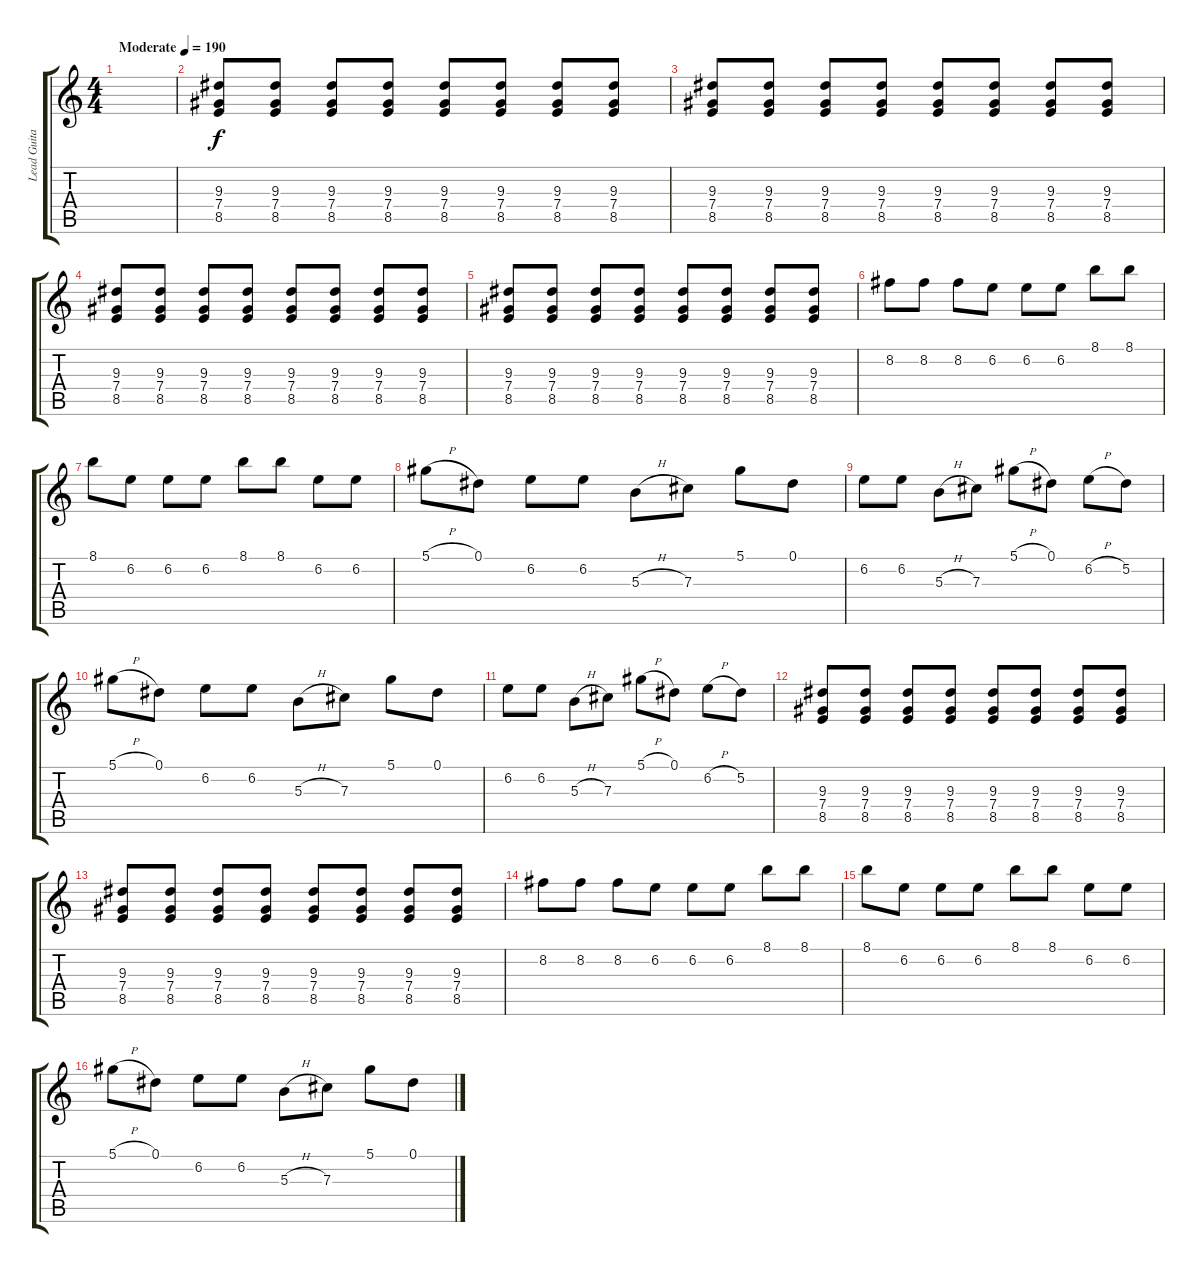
\track ("Lead Guitar" "Lead Guita") {instrument distortionguitar}
\staff {score tabs}
\tuning (Eb4 Bb3 Gb3 Db3 Ab2 Db2) {hide}
\ts (4 4)
\tempo (190 "Moderate")
\clef g2
\ks c
|
(9.3 7.4 8.5).8 (9.3 7.4 8.5).8 (9.3 7.4 8.5).8 (9.3 7.4 8.5).8 (9.3 7.4 8.5).8 (9.3 7.4 8.5).8 (9.3 7.4 8.5).8 (9.3 7.4 8.5).8 |
(9.3 7.4 8.5).8 (9.3 7.4 8.5).8 (9.3 7.4 8.5).8 (9.3 7.4 8.5).8 (9.3 7.4 8.5).8 (9.3 7.4 8.5).8 (9.3 7.4 8.5).8 (9.3 7.4 8.5).8 |
(9.3 7.4 8.5).8 (9.3 7.4 8.5).8 (9.3 7.4 8.5).8 (9.3 7.4 8.5).8 (9.3 7.4 8.5).8 (9.3 7.4 8.5).8 (9.3 7.4 8.5).8 (9.3 7.4 8.5).8 |
(9.3 7.4 8.5).8 (9.3 7.4 8.5).8 (9.3 7.4 8.5).8 (9.3 7.4 8.5).8 (9.3 7.4 8.5).8 (9.3 7.4 8.5).8 (9.3 7.4 8.5).8 (9.3 7.4 8.5).8 |
8.2.8 8.2.8 8.2.8 6.2.8 6.2.8 6.2.8 8.1.8 8.1.8 |
8.1.8 6.2.8 6.2.8 6.2.8 8.1.8 8.1.8 6.2.8 6.2.8 |
5.1{h}.8 0.1.8 6.2.8 6.2.8 5.3{h}.8 7.3.8 5.1.8 0.1.8 |
6.2.8 6.2.8 5.3{h}.8 7.3.8 5.1{h}.8 0.1.8 6.2{h}.8 5.2.8 |
5.1{h}.8 0.1.8 6.2.8 6.2.8 5.3{h}.8 7.3.8 5.1.8 0.1.8 |
6.2.8 6.2.8 5.3{h}.8 7.3.8 5.1{h}.8 0.1.8 6.2{h}.8 5.2.8 |
(9.3 7.4 8.5).8 (9.3 7.4 8.5).8 (9.3 7.4 8.5).8 (9.3 7.4 8.5).8 (9.3 7.4 8.5).8 (9.3 7.4 8.5).8 (9.3 7.4 8.5).8 (9.3 7.4 8.5).8 |
(9.3 7.4 8.5).8 (9.3 7.4 8.5).8 (9.3 7.4 8.5).8 (9.3 7.4 8.5).8 (9.3 7.4 8.5).8 (9.3 7.4 8.5).8 (9.3 7.4 8.5).8 (9.3 7.4 8.5).8 |
8.2.8 8.2.8 8.2.8 6.2.8 6.2.8 6.2.8 8.1.8 8.1.8 |
8.1.8 6.2.8 6.2.8 6.2.8 8.1.8 8.1.8 6.2.8 6.2.8 |
5.1{h}.8 0.1.8 6.2.8 6.2.8 5.3{h}.8 7.3.8 5.1.8 0.1.8
